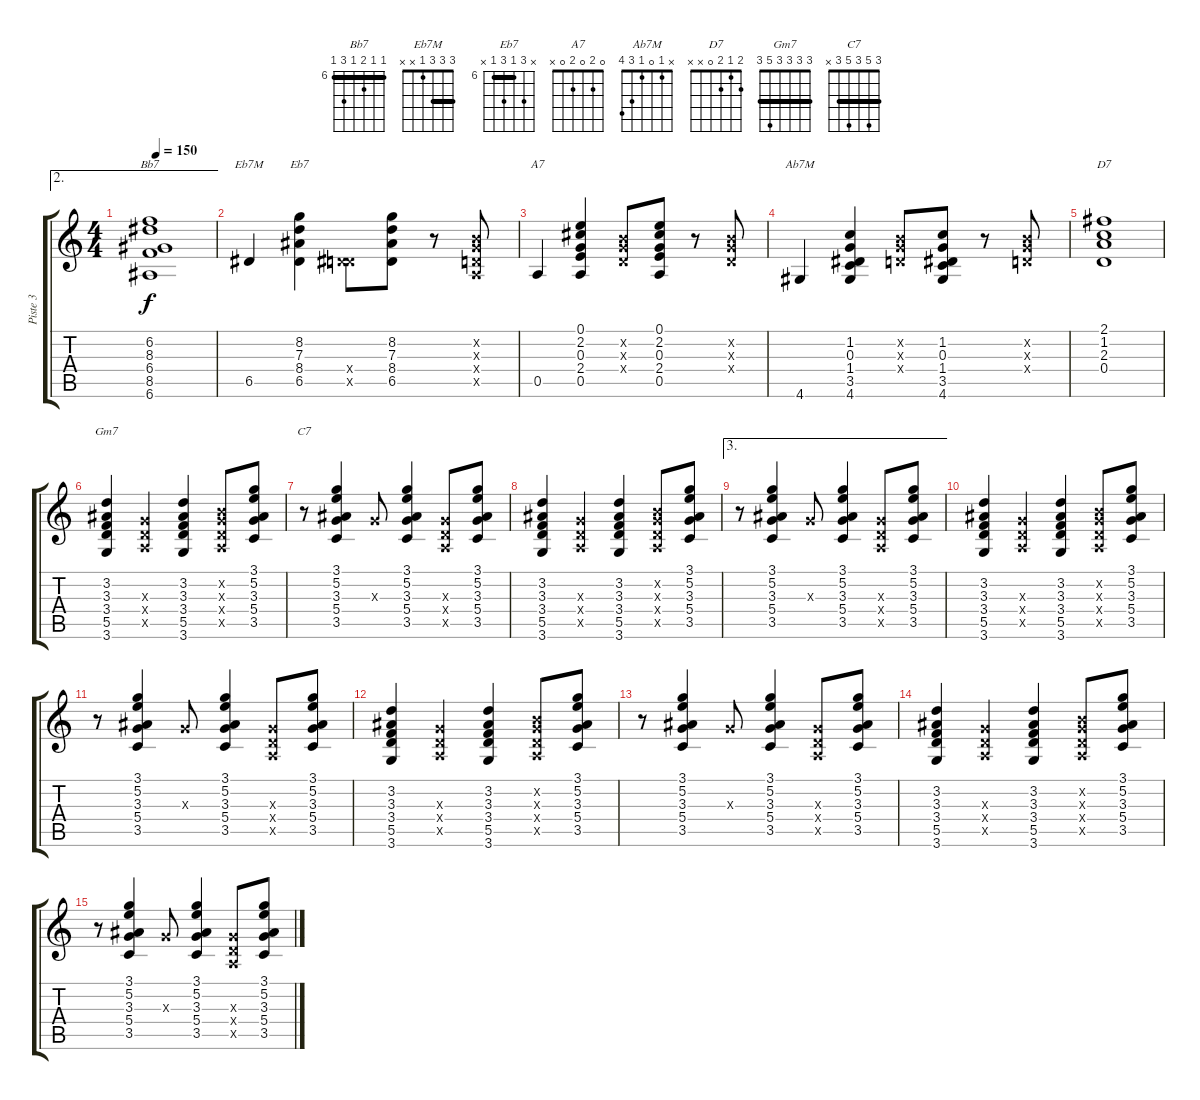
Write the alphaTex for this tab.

\track ("Piste 3" "Piste 3") {instrument electricguitarclean}
\staff {score tabs}
\tuning (E4 B3 G3 D3 A2 E2) {hide}
\chord ("Bb7" 6 6 7 6 8 6) {firstfret 6 barre 6}
\chord ("Eb7M" 3 3 3 1 x x) {barre 3}
\chord ("Eb7" x 8 6 8 6 x) {firstfret 6 barre 6}
\chord ("A7" 0 2 0 2 0 x)
\chord ("Ab7M" x 1 0 1 3 4)
\chord ("D7" 2 1 2 0 x x)
\chord ("Gm7" 3 3 3 3 5 3) {barre 3}
\chord ("C7" 3 5 3 5 3 x) {barre 3}
\ae 2
\ts (4 4)
\tempo 150
\clef g2
\ks c
(6.2 8.3 6.4 8.5 6.6).1{ch "Bb7" dy f} |
6.5.4{ch "Eb7M"} (8.2 7.3 8.4 6.5).4{ch "Eb7"} (0.4{x} 6.5{x}).8 (8.2 7.3 8.4 6.5).8 r.8 (0.2{x} 0.3{x} 0.4{x} 0.5{x}).8 |
0.5.4{ch "A7"} (0.1 2.2 0.3 2.4 0.5).4 (0.2{x} 0.3{x} 0.4{x}).8 (0.1 2.2 0.3 2.4 0.5).8 r.8 (0.2{x} 0.3{x} 0.4{x}).8 |
4.6.4{ch "Ab7M"} (1.2 0.3 1.4 3.5 4.6).4 (0.2{x} 0.3{x} 0.4{x}).8 (1.2 0.3 1.4 3.5 4.6).8 r.8 (0.2{x} 0.3{x} 0.4{x}).8 |
(2.1 1.2 2.3 0.4).1{ch "D7"} |
(3.2 3.3 3.4 5.5 3.6).4{ch "Gm7"} (0.3{x} 0.4{x} 0.5{x}).4 (3.2 3.3 3.4 5.5 3.6).4 (0.2{x} 0.3{x} 0.4{x} 0.5{x}).8 (3.1 5.2 3.3 5.4 3.5).8 |
r.8{ch "C7"} (3.1 5.2 3.3 5.4 3.5).4 0.3{x}.8 (3.1 5.2 3.3 5.4 3.5).4 (0.3{x} 0.4{x} 0.5{x}).8 (3.1 5.2 3.3 5.4 3.5).8 |
(3.2 3.3 3.4 5.5 3.6).4 (0.3{x} 0.4{x} 0.5{x}).4 (3.2 3.3 3.4 5.5 3.6).4 (0.2{x} 0.3{x} 0.4{x} 0.5{x}).8 (3.1 5.2 3.3 5.4 3.5).8 |
\ae 3
r.8 (3.1 5.2 3.3 5.4 3.5).4 0.3{x}.8 (3.1 5.2 3.3 5.4 3.5).4 (0.3{x} 0.4{x} 0.5{x}).8 (3.1 5.2 3.3 5.4 3.5).8 |
(3.2 3.3 3.4 5.5 3.6).4 (0.3{x} 0.4{x} 0.5{x}).4 (3.2 3.3 3.4 5.5 3.6).4 (0.2{x} 0.3{x} 0.4{x} 0.5{x}).8 (3.1 5.2 3.3 5.4 3.5).8 |
r.8 (3.1 5.2 3.3 5.4 3.5).4 0.3{x}.8 (3.1 5.2 3.3 5.4 3.5).4 (0.3{x} 0.4{x} 0.5{x}).8 (3.1 5.2 3.3 5.4 3.5).8 |
(3.2 3.3 3.4 5.5 3.6).4 (0.3{x} 0.4{x} 0.5{x}).4 (3.2 3.3 3.4 5.5 3.6).4 (0.2{x} 0.3{x} 0.4{x} 0.5{x}).8 (3.1 5.2 3.3 5.4 3.5).8 |
r.8 (3.1 5.2 3.3 5.4 3.5).4 0.3{x}.8 (3.1 5.2 3.3 5.4 3.5).4 (0.3{x} 0.4{x} 0.5{x}).8 (3.1 5.2 3.3 5.4 3.5).8 |
(3.2 3.3 3.4 5.5 3.6).4 (0.3{x} 0.4{x} 0.5{x}).4 (3.2 3.3 3.4 5.5 3.6).4 (0.2{x} 0.3{x} 0.4{x} 0.5{x}).8 (3.1 5.2 3.3 5.4 3.5).8 |
r.8 (3.1 5.2 3.3 5.4 3.5).4 0.3{x}.8 (3.1 5.2 3.3 5.4 3.5).4 (0.3{x} 0.4{x} 0.5{x}).8 (3.1 5.2 3.3 5.4 3.5).8
